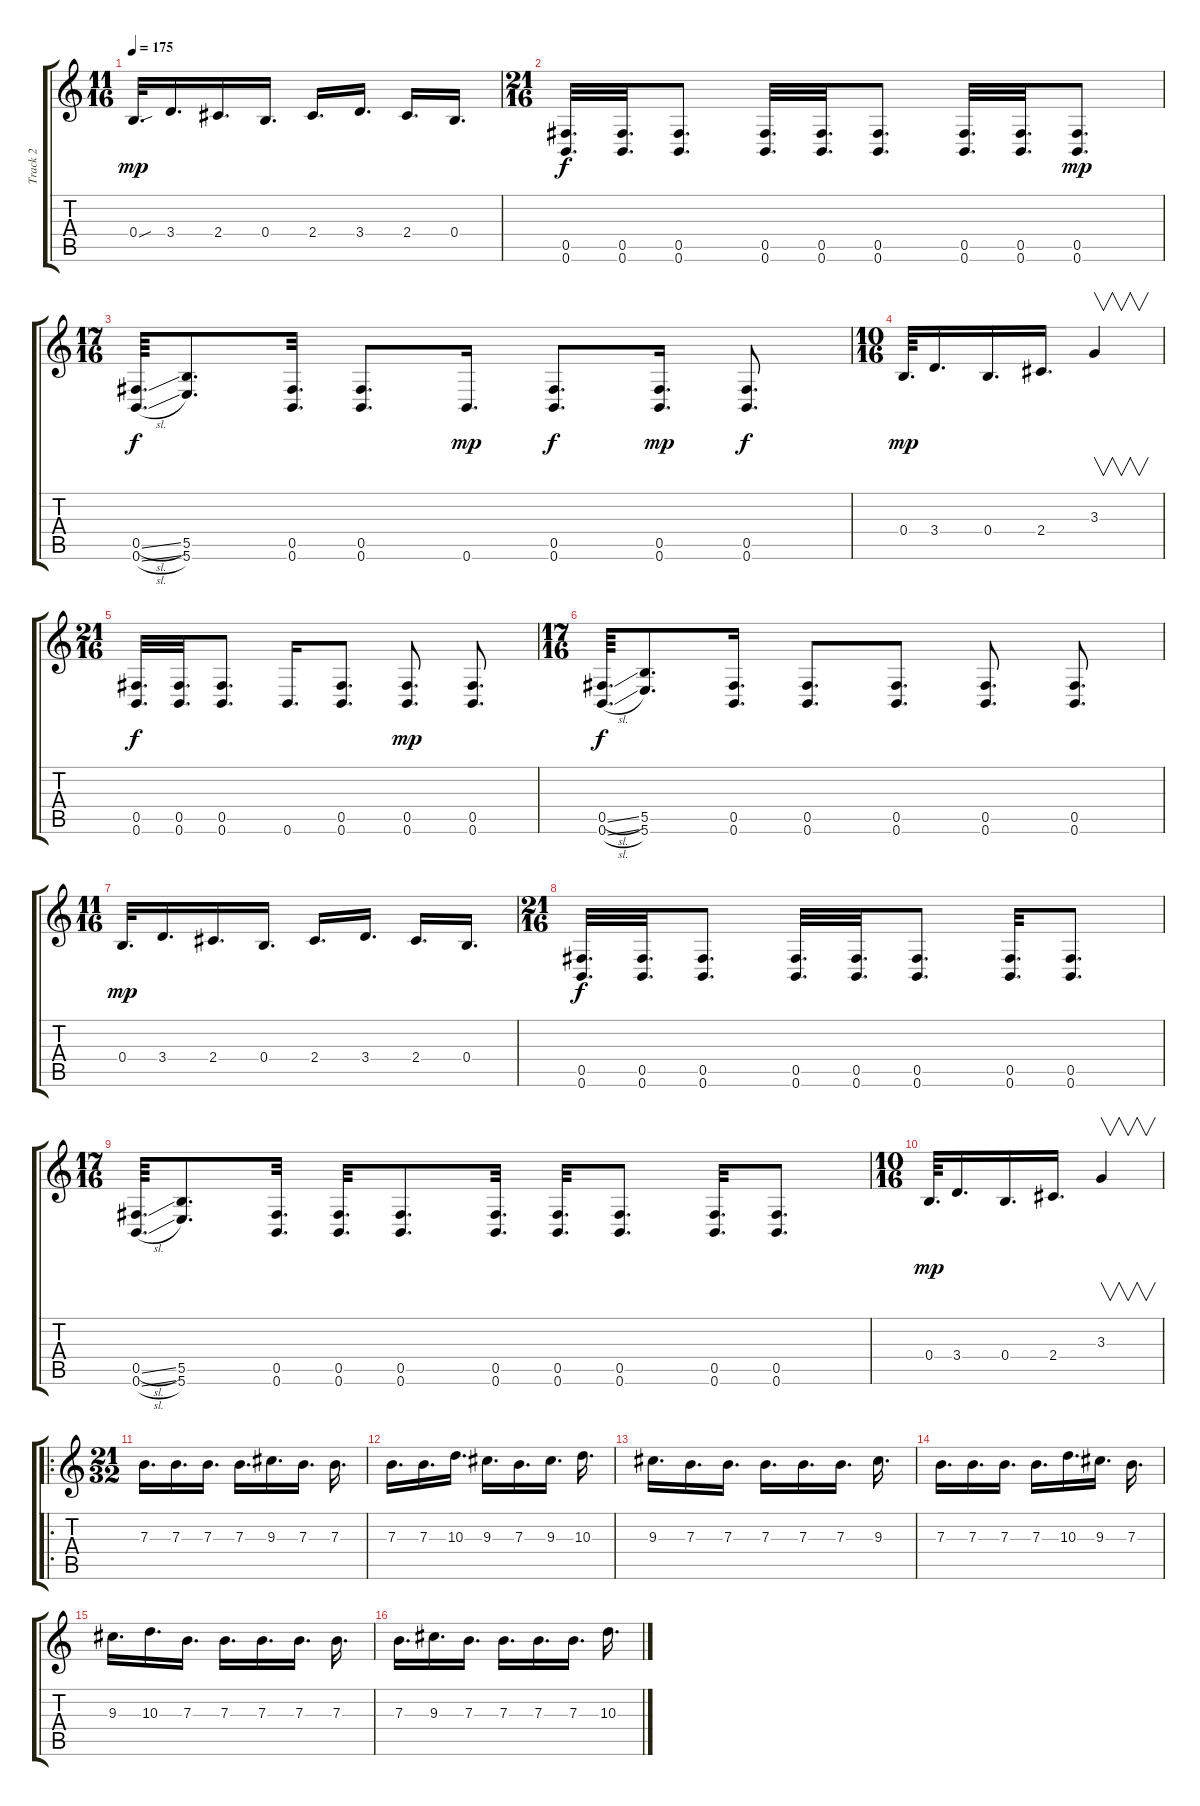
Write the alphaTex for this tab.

\track ("Track 2" "Track 2") {instrument distortionguitar}
\staff {score tabs}
\tuning (Db4 Ab3 E3 B2 Gb2 B1) {hide}
\ts (11 16)
\tempo 175
\clef g2
\ks c
0.4{sou}.32{d dy mp} 3.4.16{d} 2.4.16{d} 0.4.16{d} 2.4.16{d} 3.4.16{d} 2.4.16{d} 0.4.16{d} |
\ts (21 16)
(0.5 0.6).32{d dy f} (0.5 0.6).32{d} (0.5 0.6).8{d} (0.5 0.6).32{d} (0.5 0.6).32{d} (0.5 0.6).8{d} (0.5 0.6).32{d} (0.5 0.6).32{d} (0.5 0.6).8{d dy mp} |
\ts (17 16)
(0.5{sl} 0.6{sl}).64{d dy f} (5.5 5.6).8{d} (0.5 0.6).32{d} (0.5 0.6).8{d} 0.6.16{d dy mp} (0.5 0.6).8{d dy f} (0.5 0.6).16{d dy mp} (0.5 0.6).8{d dy f} |
\ts (10 16)
0.4.64{d dy mp} 3.4.16{d} 0.4.16{d} 2.4.16{d} 3.3.4{v} |
\ts (21 16)
(0.5 0.6).32{d dy f} (0.5 0.6).32{d} (0.5 0.6).8{d} 0.6.16{d} (0.5 0.6).8{d} (0.5 0.6).8{d dy mp} (0.5 0.6).8{d} |
\ts (17 16)
(0.5{sl} 0.6{sl}).64{d dy f} (5.5 5.6).8{d} (0.5 0.6).16{d} (0.5 0.6).8{d} (0.5 0.6).8{d} (0.5 0.6).8{d} (0.5 0.6).8{d} |
\ts (11 16)
0.4.32{d dy mp} 3.4.16{d} 2.4.16{d} 0.4.16{d} 2.4.16{d} 3.4.16{d} 2.4.16{d} 0.4.16{d} |
\ts (21 16)
(0.5 0.6).32{d dy f} (0.5 0.6).32{d} (0.5 0.6).8{d} (0.5 0.6).32{d} (0.5 0.6).32{d} (0.5 0.6).8{d} (0.5 0.6).32{d} (0.5 0.6).8{d} |
\ts (17 16)
(0.5{sl} 0.6{sl}).64{d} (5.5 5.6).8{d} (0.5 0.6).32{d} (0.5 0.6).32{d} (0.5 0.6).8{d} (0.5 0.6).32{d} (0.5 0.6).32{d} (0.5 0.6).8{d} (0.5 0.6).32{d} (0.5 0.6).8{d} |
\ts (10 16)
0.4.64{d dy mp} 3.4.16{d} 0.4.16{d} 2.4.16{d} 3.3.4{v} |
\ro
\ts (21 32)
7.3.16{d} 7.3.16{d} 7.3.16{d} 7.3.16{d} 9.3.16{d} 7.3.16{d} 7.3.16{d} |
7.3.16{d} 7.3.16{d} 10.3.16{d} 9.3.16{d} 7.3.16{d} 9.3.16{d} 10.3.16{d} |
9.3.16{d} 7.3.16{d} 7.3.16{d} 7.3.16{d} 7.3.16{d} 7.3.16{d} 9.3.16{d} |
7.3.16{d} 7.3.16{d} 7.3.16{d} 7.3.16{d} 10.3.16{d} 9.3.16{d} 7.3.16{d} |
9.3.16{d} 10.3.16{d} 7.3.16{d} 7.3.16{d} 7.3.16{d} 7.3.16{d} 7.3.16{d} |
7.3.16{d} 9.3.16{d} 7.3.16{d} 7.3.16{d} 7.3.16{d} 7.3.16{d} 10.3.16{d}
